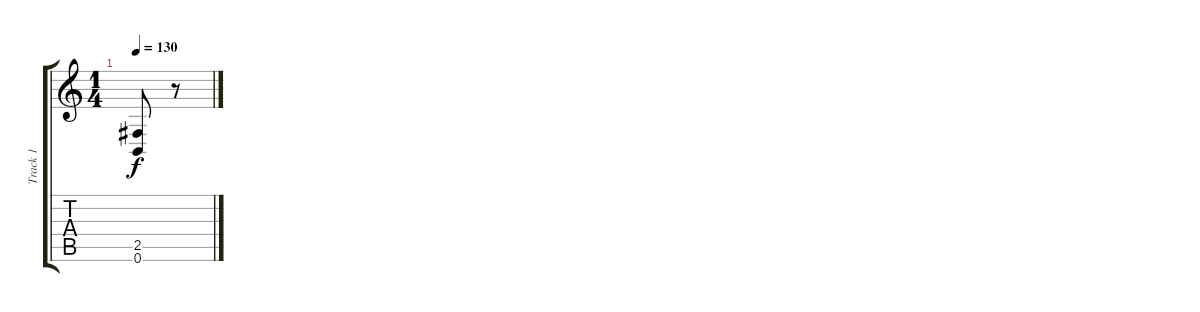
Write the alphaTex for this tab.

\track ("Track 1" "Track 1") {instrument overdrivenguitar}
\staff {score tabs}
\tuning (B3 Gb3 D3 A2 E2 B1) {hide}
\ts (1 4)
\tempo 130
\clef g2
\ks c
(2.5 0.6).8{dy f} r.8
